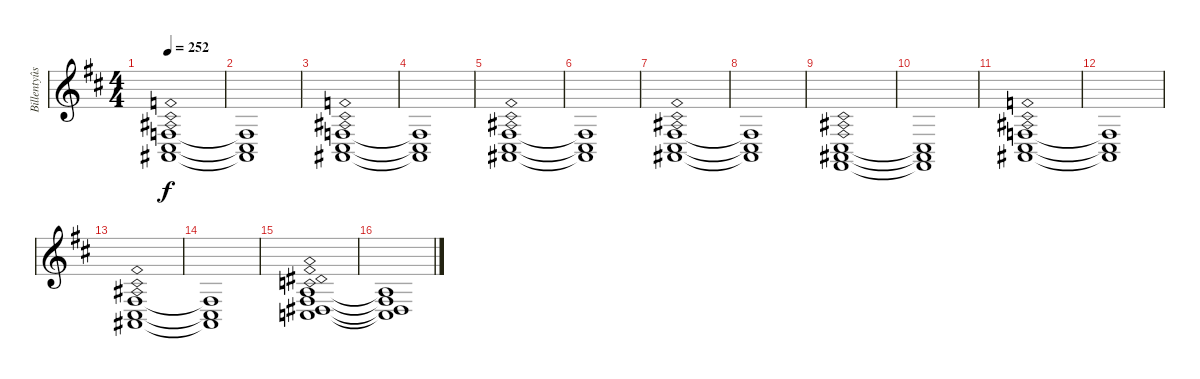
\track ("Billentyûs (Mats Olausson)" "Billentyûs") {instrument stringensemble1}
\staff {score}
\tuning (E4 B3 G3 D3 A2 E2 B1) {hide}
\ts (4 4)
\tempo 252
\clef g2
\ks d
(3.4{ph 12} 4.5{ph 12} 6.6{ph 12}).1{dy f instrument stringensemble1} |
(3.4{t} 4.5{t} 6.6{t}).1 |
(3.4{ph 12} 4.5{ph 12} 6.6{ph 12}).1 |
(3.4{t} 4.5{t} 6.6{t}).1 |
(4.4{ph 12} 4.5{ph 12} 6.6{ph 12}).1 |
(4.4{t} 4.5{t} 6.6{t}).1 |
(4.4{ph 12} 4.5{ph 12} 6.6{ph 12}).1 |
(4.4{t} 4.5{t} 6.6{t}).1 |
(4.5{ph 12} 6.6{ph 12} 7.7{ph 12}).1 |
(4.5{t} 6.6{t} 7.7{t}).1 |
(3.4{ph 12} 4.5{ph 12} 6.6{ph 12}).1 |
(3.4{t} 4.5{t} 6.6{t}).1 |
(4.4{ph 12} 4.5{ph 12} 6.6{ph 12}).1 |
(4.4{t} 4.5{t} 6.6{t}).1 |
(2.3{ph 12} 4.4{ph 12} 6.5{ph 12} 8.6{ph 12}).1 |
(2.3{t} 4.4{t} 6.5{t} 8.6{t}).1
